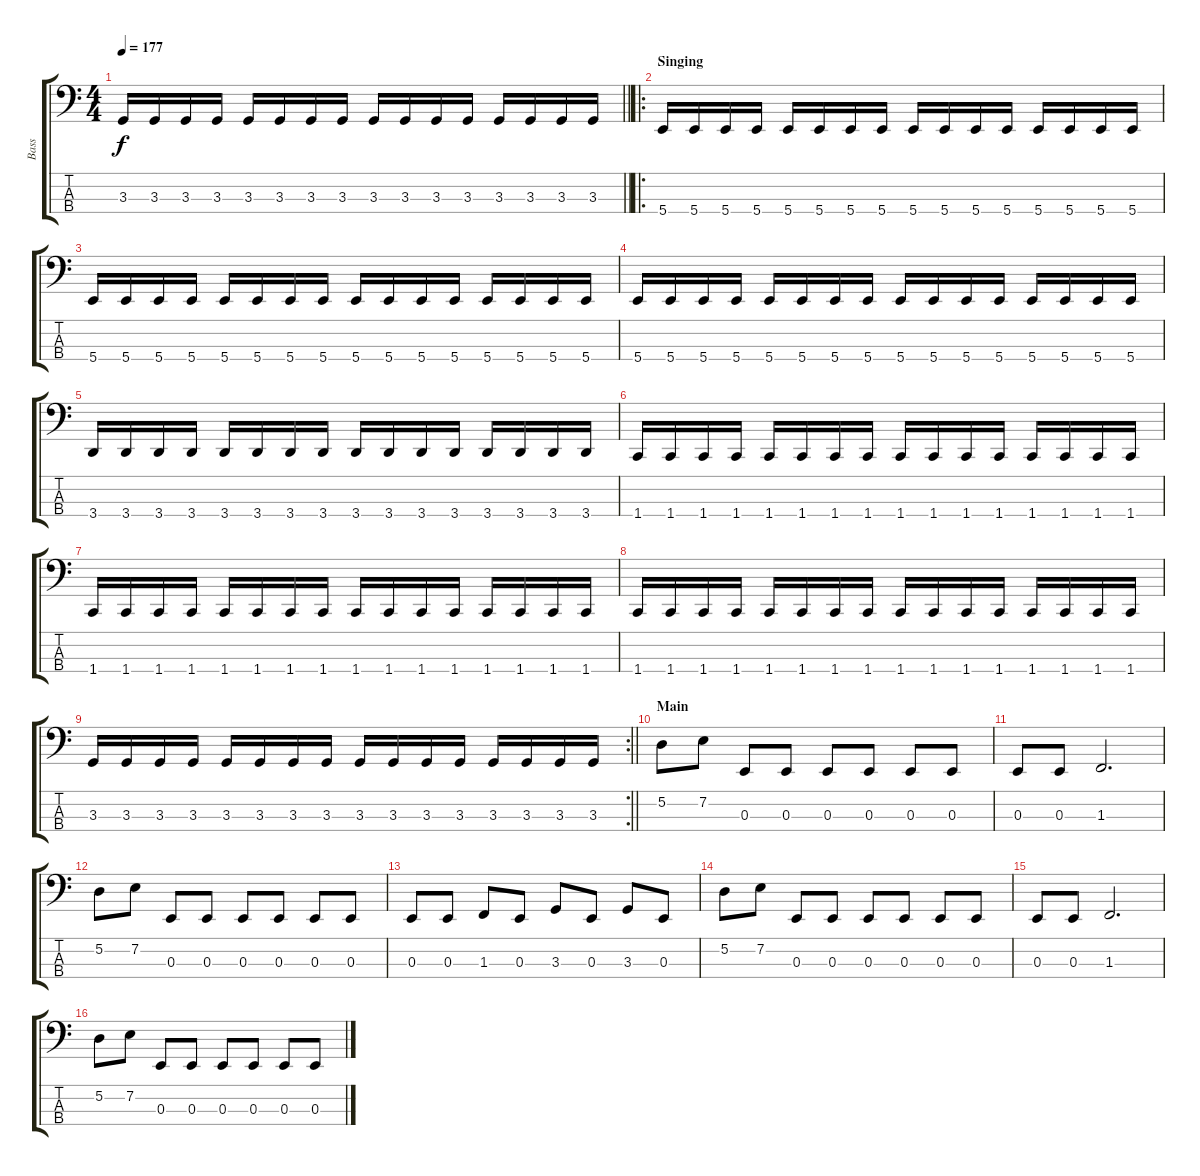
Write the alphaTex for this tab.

\track ("Bass" "Bass") {instrument electricbassfinger}
\staff {score tabs}
\tuning (D2 A1 E1 B0) {hide}
\ts (4 4)
\tempo 177
\clef f4
\barLineRight lightlight
\ks c
3.3.16{dy f} 3.3.16 3.3.16 3.3.16 3.3.16 3.3.16 3.3.16 3.3.16 3.3.16 3.3.16 3.3.16 3.3.16 3.3.16 3.3.16 3.3.16 3.3.16 |
\ro
\section ("" "Singing")
5.4.16 5.4.16 5.4.16 5.4.16 5.4.16 5.4.16 5.4.16 5.4.16 5.4.16 5.4.16 5.4.16 5.4.16 5.4.16 5.4.16 5.4.16 5.4.16 |
5.4.16 5.4.16 5.4.16 5.4.16 5.4.16 5.4.16 5.4.16 5.4.16 5.4.16 5.4.16 5.4.16 5.4.16 5.4.16 5.4.16 5.4.16 5.4.16 |
5.4.16 5.4.16 5.4.16 5.4.16 5.4.16 5.4.16 5.4.16 5.4.16 5.4.16 5.4.16 5.4.16 5.4.16 5.4.16 5.4.16 5.4.16 5.4.16 |
3.4.16 3.4.16 3.4.16 3.4.16 3.4.16 3.4.16 3.4.16 3.4.16 3.4.16 3.4.16 3.4.16 3.4.16 3.4.16 3.4.16 3.4.16 3.4.16 |
1.4.16 1.4.16 1.4.16 1.4.16 1.4.16 1.4.16 1.4.16 1.4.16 1.4.16 1.4.16 1.4.16 1.4.16 1.4.16 1.4.16 1.4.16 1.4.16 |
1.4.16 1.4.16 1.4.16 1.4.16 1.4.16 1.4.16 1.4.16 1.4.16 1.4.16 1.4.16 1.4.16 1.4.16 1.4.16 1.4.16 1.4.16 1.4.16 |
1.4.16 1.4.16 1.4.16 1.4.16 1.4.16 1.4.16 1.4.16 1.4.16 1.4.16 1.4.16 1.4.16 1.4.16 1.4.16 1.4.16 1.4.16 1.4.16 |
\rc 2
\barLineRight lightlight
3.3.16 3.3.16 3.3.16 3.3.16 3.3.16 3.3.16 3.3.16 3.3.16 3.3.16 3.3.16 3.3.16 3.3.16 3.3.16 3.3.16 3.3.16 3.3.16 |
\section ("" "Main")
5.2.8 7.2.8 0.3.8 0.3.8 0.3.8 0.3.8 0.3.8 0.3.8 |
0.3.8 0.3.8 1.3.2{d} |
5.2.8 7.2.8 0.3.8 0.3.8 0.3.8 0.3.8 0.3.8 0.3.8 |
0.3.8 0.3.8 1.3.8 0.3.8 3.3.8 0.3.8 3.3.8 0.3.8 |
5.2.8 7.2.8 0.3.8 0.3.8 0.3.8 0.3.8 0.3.8 0.3.8 |
0.3.8 0.3.8 1.3.2{d} |
5.2.8 7.2.8 0.3.8 0.3.8 0.3.8 0.3.8 0.3.8 0.3.8
